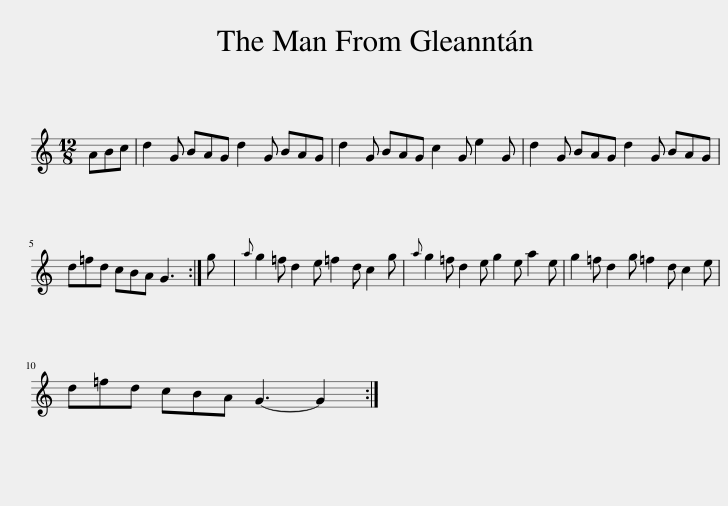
X:1
L:1/8
M:12/8
I:linebreak $
K:C
V:1 treble
V:1
 ABc | d2 G BAG d2 G BAG | d2 G BAG c2 G e2 G | d2 G BAG d2 G BAG |$ d=fd cBA G3 :| %5
 g |{a} g2 =f d2 e =f2 d c2 g |{a} g2 =f d2 e g2 e a2 e | g2 =f d2 g =f2 d c2 e |$ d=fd cBA G3- G2 :| %10
